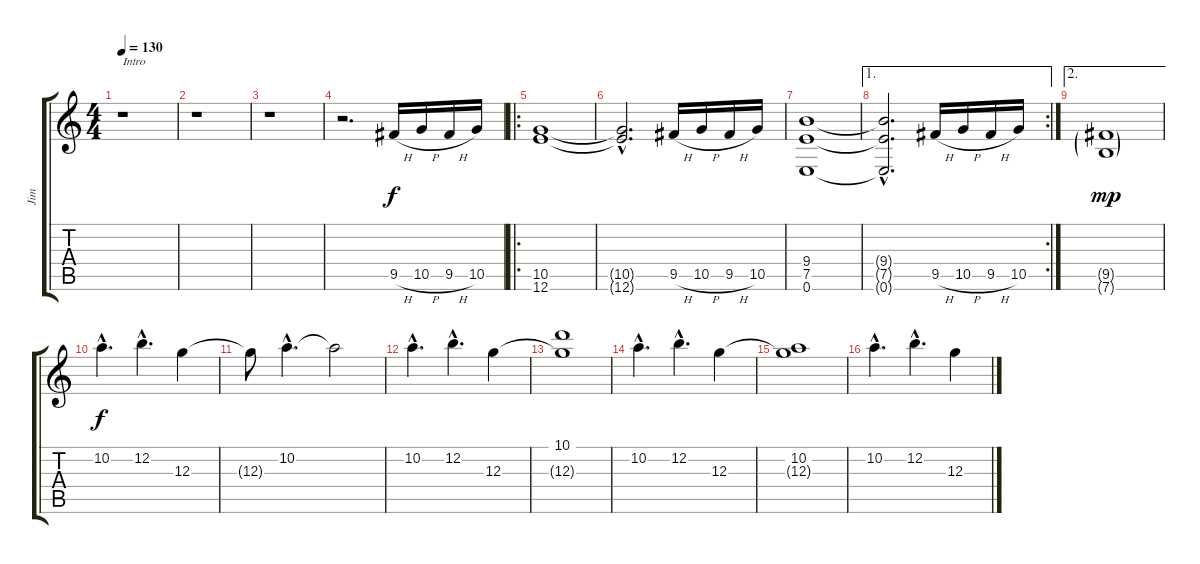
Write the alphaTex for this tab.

\track ("Jim" "Jim") {instrument overdrivenguitar}
\staff {score tabs}
\tuning (E4 B3 G3 D3 A2 E2) {hide}
\ts (4 4)
\tempo 130
\clef g2
\ks c
r.1{txt "Intro" dy f instrument overdrivenguitar} |
r.1 |
r.1 |
r.2{d} 9.5{h}.16 10.5{h}.16 9.5{h}.16 10.5.16 |
\ro
(10.5 12.6).1 |
(10.5{hac t} 12.6{hac t}).2{d} 9.5{h}.16 10.5{h}.16 9.5{h}.16 10.5.16 |
(9.4 7.5 0.6).1 |
\ae 1
\rc 2
(9.4{hac t} 7.5{hac t} 0.6{hac t}).2{d} 9.5{h}.16 10.5{h}.16 9.5{h}.16 10.5.16 |
\ae 2
(9.5{g} 7.6{g}).1{dy mp} |
10.2{hac}.4{d dy f} 12.2{hac}.4{d} 12.3.4 |
12.3{t}.8 10.2{hac}.4{d} 10.2{t}.2 |
10.2{hac}.4{d} 12.2{hac}.4{d} 12.3.4 |
(10.1 12.3{t}).1 |
10.2{hac}.4{d} 12.2{hac}.4{d} 12.3.4 |
(10.2 12.3{t}).1 |
10.2{hac}.4{d} 12.2{hac}.4{d} 12.3.4
